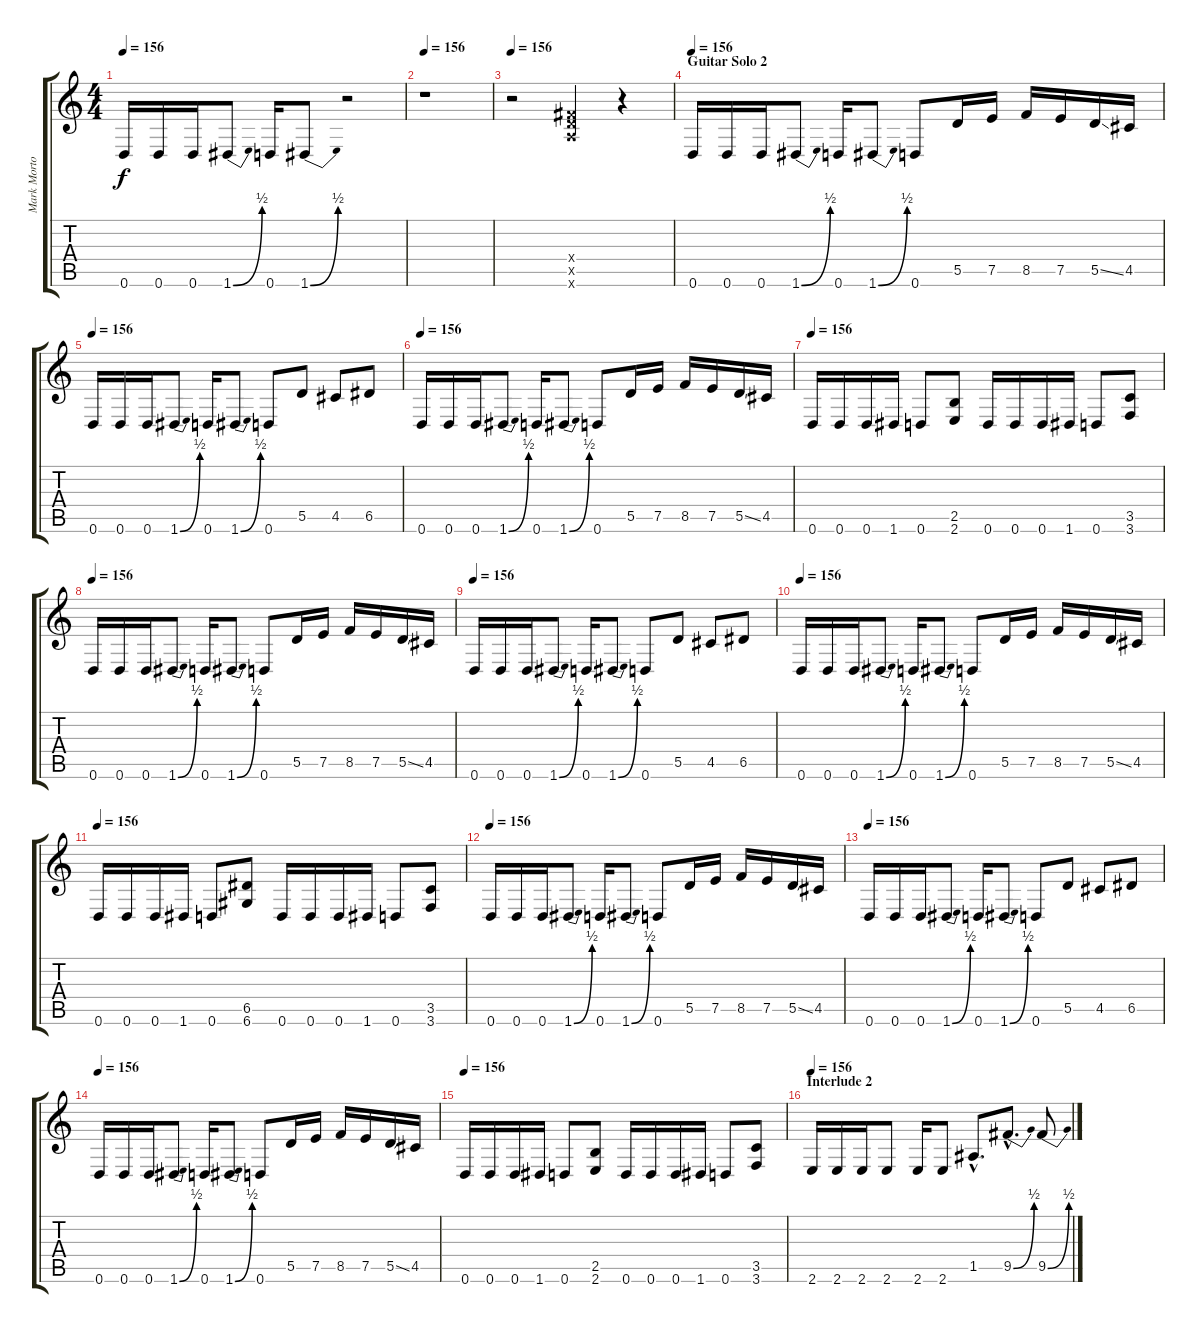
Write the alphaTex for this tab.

\track ("Mark Morton - Rhythm" "Mark Morto") {instrument distortionguitar}
\staff {score tabs}
\tuning (E4 B3 G3 D3 A2 D2) {hide}
\ts (4 4)
\tempo 156
\clef g2
\ks c
0.6.16{dy f} 0.6.16 0.6.16 1.6{be (bend 0 0 60 2)}.8 0.6.16 1.6{be (bend 0 0 60 2)}.8 r.2 |
\tempo 156
r.1 |
\tempo 156
r.2 (0.4{x} 0.5{x} 16.6{x}).4 r.4 |
\section ("" "Guitar Solo 2")
\tempo 156
0.6.16 0.6.16 0.6.16 1.6{be (bend 0 0 60 2)}.8 0.6.16 1.6{be (bend 0 0 60 2)}.8 0.6.8 5.5.16 7.5.16 8.5.16 7.5.16 5.5{ss}.16 4.5.16 |
\tempo 156
0.6.16 0.6.16 0.6.16 1.6{be (bend 0 0 60 2)}.8 0.6.16 1.6{be (bend 0 0 60 2)}.8 0.6.8 5.5.8 4.5.8 6.5.8 |
\tempo 156
0.6.16 0.6.16 0.6.16 1.6{be (bend 0 0 60 2)}.8 0.6.16 1.6{be (bend 0 0 60 2)}.8 0.6.8 5.5.16 7.5.16 8.5.16 7.5.16 5.5{ss}.16 4.5.16 |
\tempo 156
0.6.16 0.6.16 0.6.16 1.6.16 0.6.8 (2.5 2.6).8 0.6.16 0.6.16 0.6.16 1.6.16 0.6.8 (3.5 3.6).8 |
\tempo 156
0.6.16 0.6.16 0.6.16 1.6{be (bend 0 0 60 2)}.8 0.6.16 1.6{be (bend 0 0 60 2)}.8 0.6.8 5.5.16 7.5.16 8.5.16 7.5.16 5.5{ss}.16 4.5.16 |
\tempo 156
0.6.16 0.6.16 0.6.16 1.6{be (bend 0 0 60 2)}.8 0.6.16 1.6{be (bend 0 0 60 2)}.8 0.6.8 5.5.8 4.5.8 6.5.8 |
\tempo 156
0.6.16 0.6.16 0.6.16 1.6{be (bend 0 0 60 2)}.8 0.6.16 1.6{be (bend 0 0 60 2)}.8 0.6.8 5.5.16 7.5.16 8.5.16 7.5.16 5.5{ss}.16 4.5.16 |
\tempo 156
0.6.16 0.6.16 0.6.16 1.6.16 0.6.8 (6.5 6.6).8 0.6.16 0.6.16 0.6.16 1.6.16 0.6.8 (3.5 3.6).8 |
\tempo 156
0.6.16 0.6.16 0.6.16 1.6{be (bend 0 0 60 2)}.8 0.6.16 1.6{be (bend 0 0 60 2)}.8 0.6.8 5.5.16 7.5.16 8.5.16 7.5.16 5.5{ss}.16 4.5.16 |
\tempo 156
0.6.16 0.6.16 0.6.16 1.6{be (bend 0 0 60 2)}.8 0.6.16 1.6{be (bend 0 0 60 2)}.8 0.6.8 5.5.8 4.5.8 6.5.8 |
\tempo 156
0.6.16 0.6.16 0.6.16 1.6{be (bend 0 0 60 2)}.8 0.6.16 1.6{be (bend 0 0 60 2)}.8 0.6.8 5.5.16 7.5.16 8.5.16 7.5.16 5.5{ss}.16 4.5.16 |
\tempo 156
0.6.16 0.6.16 0.6.16 1.6.16 0.6.8 (2.5 2.6).8 0.6.16 0.6.16 0.6.16 1.6.16 0.6.8 (3.5 3.6).8 |
\section ("" "Interlude 2")
\tempo 156
2.6.16 2.6.16 2.6.16 2.6.8 2.6.16 2.6.8 1.5{hac}.8{d} 9.5{be (bend 0 0 60 2) hac}.8{d} 9.5{be (bend 0 0 60 2)}.8
